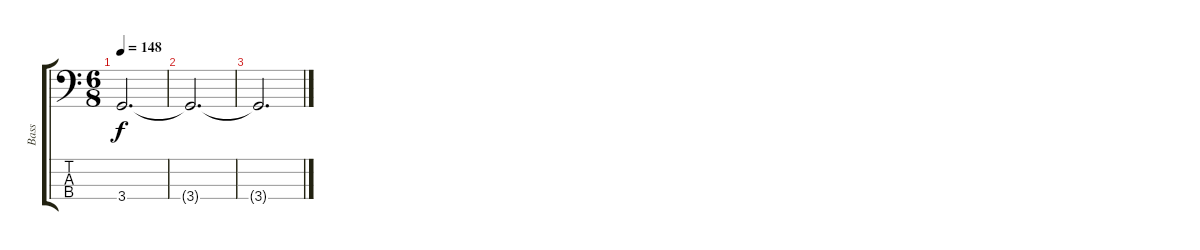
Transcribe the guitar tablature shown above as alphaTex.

\track ("Bass" "Bass") {instrument electricbassfinger}
\staff {score tabs}
\tuning (G2 D2 A1 E1) {hide}
\ts (6 8)
\tempo 148
\clef f4
\ks c
3.4.2{d dy f} |
3.4{t}.2{d} |
3.4{t}.2{d}
